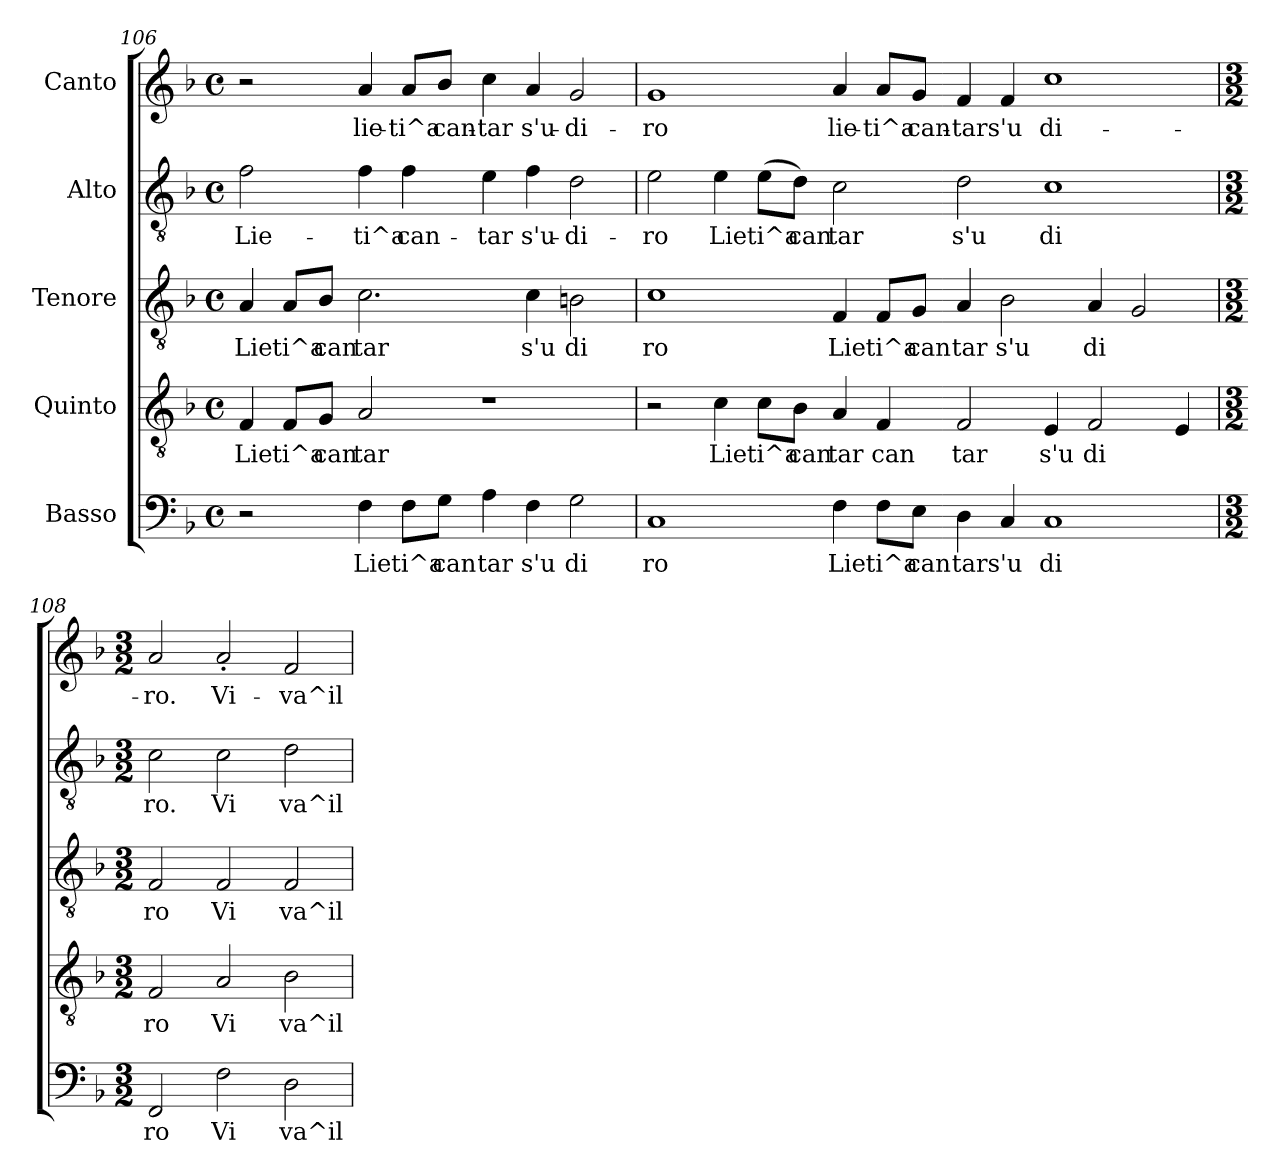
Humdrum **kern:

**kern	**text	**kern	**text	**kern	**text	**kern	**text	**kern	**text
*part5	*part5	*part4	*part4	*part3	*part3	*part2	*part2	*part1	*part1
*staff5	*staff5	*staff4	*staff4	*staff3	*staff3	*staff2	*staff2	*staff1	*staff1
*I"Basso	*	*I"Quinto	*	*I"Tenore	*	*I"Alto	*	*I"Canto	*
*clefF4	*	*clefGv2	*	*clefGv2	*	*clefGv2	*	*clefG2	*
*k[b-]	*	*k[b-]	*	*k[b-]	*	*k[b-]	*	*k[b-]	*
*F:	*	*F:	*	*F:	*	*F:	*	*F:	*
*M4/4	*	*M4/4	*	*M4/4	*	*M4/4	*	*M4/4	*
*met(c)	*	*met(c)	*	*met(c)	*	*met(c)	*	*met(c)	*
=106	=106	=106	=106	=106	=106	=106	=106	=106	=106
!	!	!	!LO:LY:b:cj	!	!LO:LY:b:cj	!	!LO:LY:b:cj	!	!
2r	.	4F/	Lie	4A/	Lie	2f\	Lie-	2r	.
!	!	!	!LO:LY:b:cj	!	!LO:LY:b:cj	!	!	!	!
.	.	8F/L	ti^a	8A/L	ti^a	.	.	.	.
!	!	!	!LO:LY:b:cj	!	!LO:LY:b:cj	!	!	!	!
.	.	8G/J	can	8B-/J	can	.	.	.	.
!	!LO:LY:b:cj	!	!LO:LY:b:cj	!	!LO:LY:b:cj	!	!LO:LY:b:cj	!	!LO:LY:b:cj
4F\	Lie	2A/	tar	2.c\	tar	4f\	-ti^a	4a/	lie-
!	!LO:LY:b:cj	!	!	!	!	!	!LO:LY:b:cj	!	!LO:LY:b:cj
8F\L	ti^a	.	.	.	.	4f\	can-	8a/L	-ti^a
!	!LO:LY:b:cj	!	!	!	!	!	!	!	!LO:LY:b:cj
8G\J	can	.	.	.	.	.	.	8b-/J	can-
!	!LO:LY:b:cj	!	!	!	!	!	!LO:LY:b:cj	!	!LO:LY:b:cj
4A\	tar	1r	.	.	.	4e\	-tar	4cc\	-tar
!	!LO:LY:b:cj	!	!	!	!LO:LY:b:cj	!	!LO:LY:b:cj	!	!LO:LY:b:cj
4F\	s'u	.	.	4c\	s'u	4f\	s'u-	4a/	s'u-
!	!LO:LY:b:cj	!	!	!	!LO:LY:b:cj	!	!LO:LY:b:cj	!	!LO:LY:b:cj
2G\	di	.	.	2Bn\	di	2d\	-di-	2g/	-di-
!!LO:LB:g=z
=107	=107	=107	=107	=107	=107	=107	=107	=107	=107
!	!LO:LY:b:cj	!	!	!	!LO:LY:b:cj	!	!LO:LY:b:cj	!	!LO:LY:b:cj
1C	ro	2r	.	1c	ro	2e\	-ro	1g>	-ro
!	!	!	!LO:LY:b:cj	!	!	!	!LO:LY:b:cj	!	!
.	.	4c\	Lie	.	.	4e\	Lie	.	.
!	!	!	!LO:LY:b:cj	!	!	!	!LO:LY:b:cj	!	!
.	.	8c\L	ti^a	.	.	(<8e\L	ti^a	.	.
!	!	!	!LO:LY:b:cj	!	!	!	!LO:LY:b:cj	!	!
.	.	8B-\J	can	.	.	8d\J)	can	.	.
!	!LO:LY:b:cj	!	!LO:LY:b:cj	!	!LO:LY:b:cj	!	!LO:LY:b:cj	!	!LO:LY:b:cj
4F\	Lie	4A/	tar	4F/	Lie	2c\	tar	4a/	lie-
!	!LO:LY:b:cj	!	!LO:LY:b:cj	!	!LO:LY:b:cj	!	!	!	!LO:LY:b:cj
8F\L	ti^a	4F/	can	8F/L	ti^a	.	.	8a/L	-ti^a
!	!LO:LY:b:cj	!	!	!	!LO:LY:b:cj	!	!	!	!LO:LY:b:cj
8E\J	can	.	.	8G/J	can	.	.	8g/J	can-
!	!LO:LY:b:cj	!	!LO:LY:b:cj	!	!LO:LY:b:cj	!	!LO:LY:b:cj	!	!LO:LY:b:cj
4D\	tars'u	2F/	tar	4A/	tar	2d\	s'u	4f/	-tars'u-
!	!LO:LY:b:cj	!	!	!	!LO:LY:b:cj	!	!	!	!LO:LY:b:cj
4C/	.	.	.	2B-\	s'u	.	.	4f/	--
!	!LO:LY:b:cj	!	!LO:LY:b:cj	!	!	!	!LO:LY:b:cj	!	!LO:LY:b:cj
1C	di	4E/	s'u	.	.	1c	di	1cc	-di-
!	!	!	!LO:LY:b:cj	!	!LO:LY:b:cj	!	!	!	!
.	.	2F/	di	4A/	di	.	.	.	.
!	!	!	!	!	!LO:LY:b:cj	!	!	!	!
.	.	.	.	2G/	.	.	.	.	.
!	!	!	!LO:LY:b:cj	!	!	!	!	!	!
.	.	4E/	.	.	.	.	.	.	.
=108	=108	=108	=108	=108	=108	=108	=108	=108	=108
*M3/2	*	*M3/2	*	*M3/2	*	*M3/2	*	*M3/2	*
!	!LO:LY:b:cj	!	!LO:LY:b:cj	!	!LO:LY:b:cj	!	!LO:LY:b:cj	!	!LO:LY:b:cj
2FF/	ro	2F/	ro	2F/	ro	2c\	ro.	2a/	-ro.
!	!LO:LY:b:cj	!	!LO:LY:b:cj	!	!LO:LY:b:cj	!	!LO:LY:b:cj	!	!LO:LY:b:cj
2F\	Vi	2A/	Vi	2F/	Vi	2c\	Vi	2a'>/	Vi-
!	!LO:LY:b:cj	!	!LO:LY:b:cj	!	!LO:LY:b:cj	!	!LO:LY:b:cj	!	!LO:LY:b:cj
2D\	va^il	2B-\	va^il	2F/	va^il	2d\	va^il	2f/	-va^il
=	=	=	=	=	=	=	=	=	=
*-	*-	*-	*-	*-	*-	*-	*-	*-	*-
